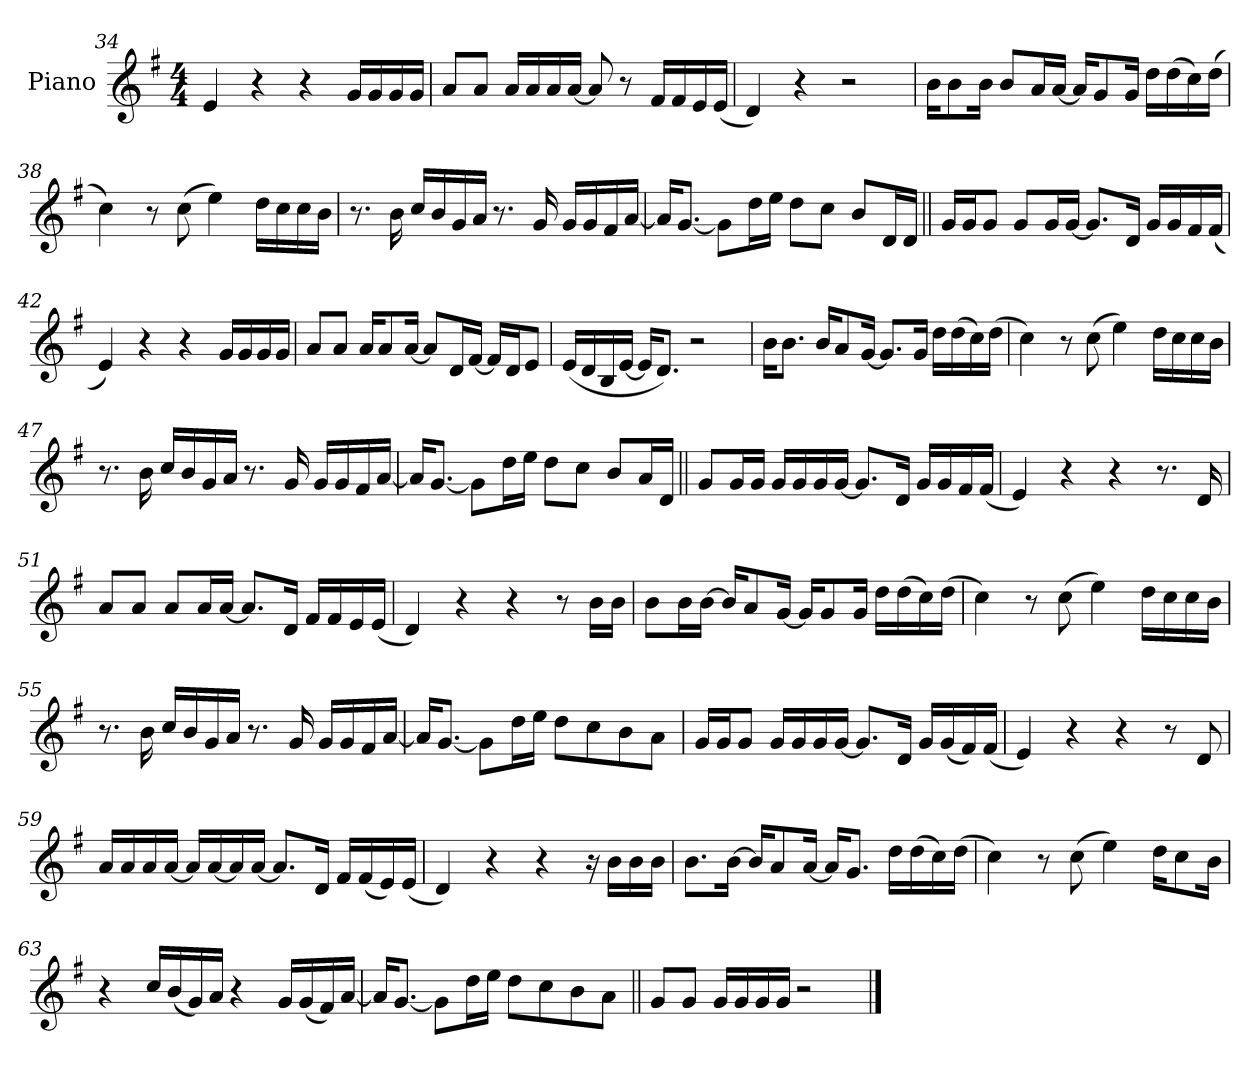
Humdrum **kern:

**kern
*part1
*staff1
*I"Piano
*I'Pno.
*clefG2
*k[f#]
*M4/4
=34
4e
4r
4r
16gLL
16g
16g
16gJJ
=35
8aL
8aJ
16aLL
16a
16a
[16aJJ
8a]
8r
16f#LL
16f#
16e
(<16eJJ
=36
4d)
4r
2r
=37
16bKL
8b
16bJk
8bL
16aL
[16aJJ
16aKL]
8g
16gJk
16ddLL
(>16dd
16cc)
(>16ddJJ
=38
4cc)
8r
(>8cc
4ee)
16ddLL
16cc
16cc
16bJJ
=39
8.r
16b
16ccLL
16b
16g
16aJJ
8.r
16g
16gLL
16g
16f#
[16aJJ
=40
16aKL]
[8.gJ
8gL]
16dd!L
16ee!JJ
8dd!L
8cc!J
8b!L
16dL
16dJJ
=41||
16gLL
16gJ
8gJ
8gL
16gL
[16gJJ
8.gL]
16dJk
16gLL
16g
16f#
(<16f#JJ
=42
4e)
4r
4r
16gLL
16g
16g
16gJJ
=43
8aL
8aJ
16aKL
8a
[16aJk
8aL]
16dL
[16f#JJ
16f#LL]
16dJ
8eJ
=44
(<16eLL
16d
16B
[16eJJ
16eKL]
8.dJ)
2r
=45
16bKL
8.bJ
16bKL
8a
[16gJk
8.gL]
16gJk
16ddLL
(>16dd
16cc)
(>16ddJJ
=46
4cc)
8r
(>8cc
4ee)
16ddLL
16cc
16cc
16bJJ
=47
8.r
16b
16ccLL
16b
16g
16aJJ
8.r
16g
16gLL
16g
16f#
[16aJJ
=48
16aKL]
[8.gJ
8gL]
16dd!L
16ee!JJ
8dd!L
8cc!J
8b!L
16a!L
16dJJ
=49||
8gL
16gL
16gJJ
16gLL
16g
16g
[16gJJ
8.gL]
16dJk
16gLL
16g
16f#
(<16f#JJ
=50
4e)
4r
4r
8.r
16d
=51
8aL
8aJ
8aL
16aL
[16aJJ
8.aL]
16dJk
16f#LL
16f#
16e
(<16eJJ
=52
4d)
4r
4r
8r
16bLL
16bJJ
=53
8bL
16bL
[16bJJ
16bKL]
8a
[16gJk
16gKL]
8g
16gJk
16ddLL
(>16dd
16cc)
(>16ddJJ
=54
4cc)
8r
(>8cc
4ee)
16ddLL
16cc
16cc
16bJJ
=55
8.r
16b
16ccLL
16b
16g
16aJJ
8.r
16g
16gLL
16g
16f#
[16aJJ
=56
16aKL]
[8.gJ
8gL]
16dd!L
16ee!JJ
8dd!L
8cc!
8b!
8a!J
=57
16gLL
16gJ
8gJ
16gLL
16g
16g
[16gJJ
8.gL]
16dJk
16gLL
(<16g
16f#)
(<16f#JJ
=58
4e)
4r
4r
8r
8d
=59
16aLL
16a
16a
[16aJJ
16aLL]
[16a
16a]
[16aJJ
8.aL]
16dJk
16f#LL
(<16f#
16e)
(<16eJJ
=60
4d)
4r
4r
16r
16bLL
16b
16bJJ
=61
8.bL
[16bJk
16bKL]
8a
[16aJk
16aKL]
8.gJ
16ddLL
(>16dd
16cc)
(>16ddJJ
=62
4cc)
8r
(>8cc
4ee)
16ddKL
8cc
16bJk
=63
4r
16ccLL
(<16b
16g)
16aJJ
4r
16gLL
(<16g
16f#)
[16aJJ
=64
16aKL]
[8.gJ
8gL]
16dd!L
16ee!JJ
8dd!L
8cc!
8b!
8a!J
=65||
8g!L
8g!J
16g!LL
16g!
16g!
16g!JJ
2r
==
*-
